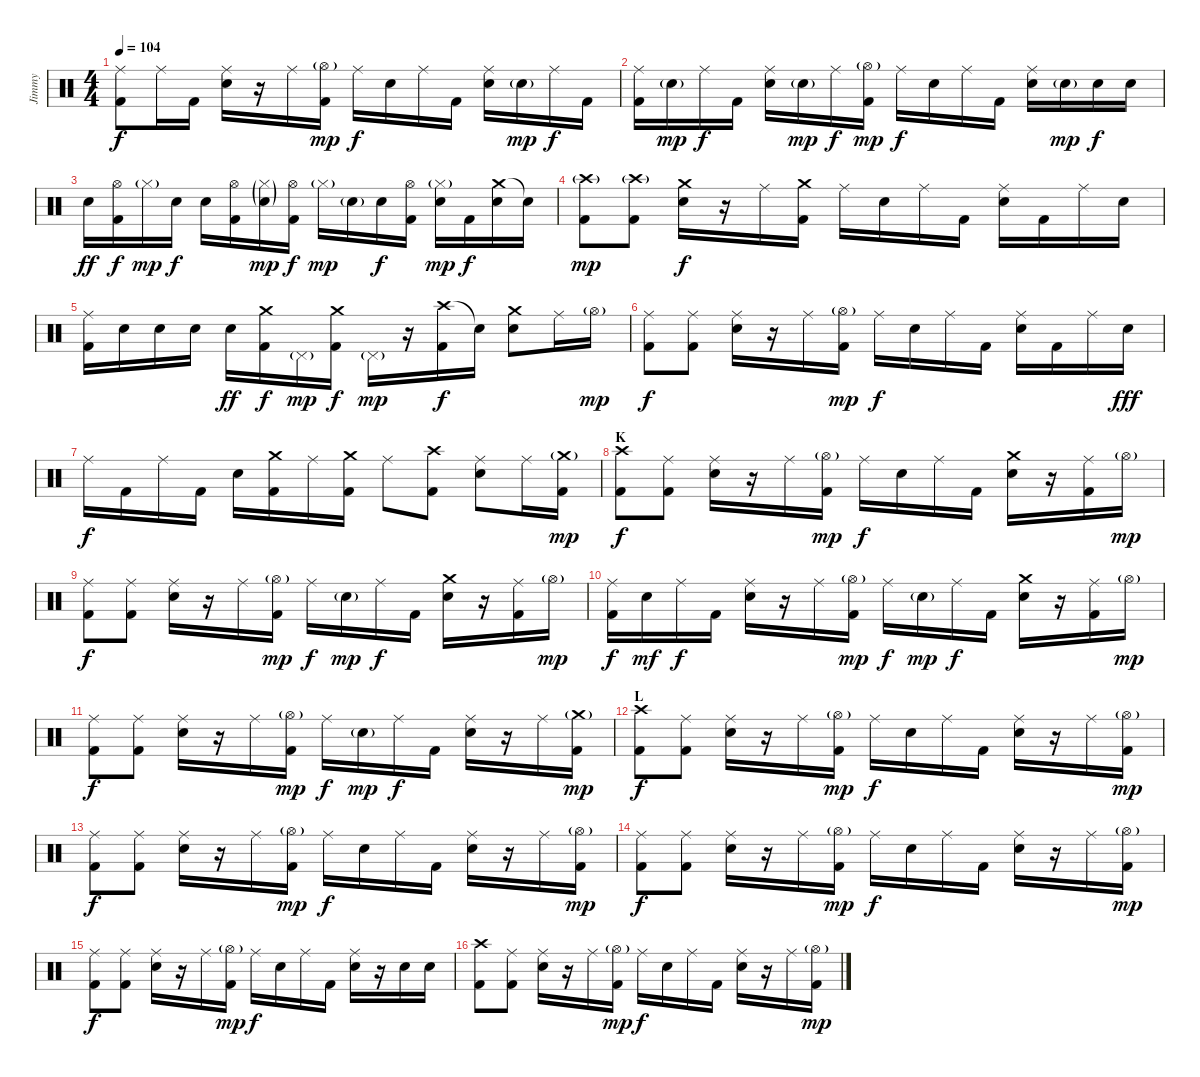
\track ("Jimmy" "Jimmy") {instrument percussion}
\staff {score}
\articulation defaults
\ts (4 4)
\tempo 104
\clef neutral
\ks c
("Ride (middle)" "Kick (hit) 2").8{dy f} "Ride (middle)".16 "Kick (hit) 2".16 ("Ride (middle)" "Electric Snare (hit)").16 r.16 "Ride (middle)".16 ("Hi-Hat (open)"{g} "Kick (hit) 2").16{dy mp} "Ride (middle)".16{dy f} "Electric Snare (hit)".16 "Ride (middle)".16 "Kick (hit) 2".16 ("Ride (middle)" "Electric Snare (hit)").16 "Electric Snare (hit)"{g}.16{dy mp} "Ride (middle)".16{dy f} "Kick (hit) 2".16 |
("Ride (middle)" "Kick (hit) 2").16 "Electric Snare (hit)"{g}.16{dy mp} "Ride (middle)".16{dy f} "Kick (hit) 2".16 ("Ride (middle)" "Electric Snare (hit)").16 "Electric Snare (hit)"{g}.16{dy mp} "Ride (middle)".16{dy f} ("Hi-Hat (open)"{g} "Kick (hit) 2").16{dy mp} "Ride (middle)".16{dy f} "Electric Snare (hit)".16 "Ride (middle)".16 "Kick (hit) 2".16 ("Ride (middle)" "Electric Snare (hit)").16 "Electric Snare (hit)"{g}.16{dy mp} "Electric Snare (hit)".16{dy f} "Electric Snare (hit)".16 |
"Electric Snare (hit)".16{dy ff} ("Hi-Hat (open)" "Kick (hit) 2").16{dy f} "Hi-Hat (closed)"{g}.16{dy mp} "Electric Snare (hit)".16{dy f} "Electric Snare (hit)".16 ("Hi-Hat (open)" "Kick (hit) 2").16 ("Hi-Hat (closed)"{g} "Electric Snare (hit)"{g}).16{dy mp} ("Hi-Hat (open)" "Kick (hit) 2").16{dy f} "Hi-Hat (closed)"{g}.16{dy mp} "Electric Snare (hit)"{g}.16 "Electric Snare (hit)".16{dy f} ("Hi-Hat (open)" "Kick (hit) 2").16 ("Hi-Hat (closed)"{g} "Electric Snare (hit)").16{dy mp} "Kick (hit) 2".16{dy f} ("Crash medium (hit)" "Electric Snare (hit)").16 "Snare (hit)"{t}.16 |
("Crash high (hit)"{g} "Kick (hit) 2").8{dy mp} ("Crash high (hit)"{g} "Kick (hit) 2").8 ("Crash medium (hit)" "Electric Snare (hit)").16{dy f} r.16 "Ride (middle)".16 ("Crash medium (hit)" "Kick (hit) 2").16 "Ride (middle)".16 "Electric Snare (hit)".16 "Ride (middle)".16 "Kick (hit) 2".16 ("Ride (middle)" "Electric Snare (hit)").16 "Kick (hit) 2".16 "Ride (middle)".16 "Electric Snare (hit)".16 |
("Ride (middle)" "Kick (hit) 2").16 "Electric Snare (hit)".16 "Electric Snare (hit)".16 "Electric Snare (hit)".16 "Electric Snare (hit)".16{dy ff} ("Crash medium (hit)" "Kick (hit) 2").16{dy f} "Pedal Hi-Hat (hit)"{g}.16{dy mp} ("Crash medium (hit)" "Kick (hit) 2").16{dy f} "Pedal Hi-Hat (hit)"{g}.16{dy mp} r.16 ("Crash high (hit)" "Kick (hit) 2").16{dy f} "Snare (hit)"{t}.16 ("Crash medium (hit)" "Electric Snare (hit)").8 "Ride (middle)".16 "Hi-Hat (open)"{g}.16{dy mp} |
("Ride (middle)" "Kick (hit) 2").8{dy f} ("Ride (middle)" "Kick (hit) 2").8 ("Ride (middle)" "Electric Snare (hit)").16 r.16 "Ride (middle)".16 ("Hi-Hat (open)"{g} "Kick (hit) 2").16{dy mp} "Ride (middle)".16{dy f} "Electric Snare (hit)".16 "Ride (middle)".16 "Kick (hit) 2".16 ("Ride (middle)" "Electric Snare (hit)").16 "Kick (hit) 2".16 "Ride (middle)".16 "Electric Snare (hit)".16{dy fff} |
"Ride (middle)".16{dy f} "Kick (hit) 2".16 "Ride (middle)".16 "Kick (hit) 2".16 "Electric Snare (hit)".16 ("Crash medium (hit)" "Kick (hit) 2").16 "Ride (middle)".16 ("Crash medium (hit)" "Kick (hit) 2").16 "Ride (middle)".8 ("Crash high (hit)" "Kick (hit) 2").8 ("Ride (middle)" "Electric Snare (hit)").8 "Ride (middle)".16 ("Crash medium (hit)"{g} "Kick (hit) 2").16{dy mp} |
\section ("" "K")
("Crash high (hit)" "Kick (hit) 2").8{dy f} ("Ride (middle)" "Kick (hit) 2").8 ("Ride (middle)" "Electric Snare (hit)").16 r.16 "Ride (middle)".16 ("Hi-Hat (open)"{g} "Kick (hit) 2").16{dy mp} "Ride (middle)".16{dy f} "Electric Snare (hit)".16 "Ride (middle)".16 "Kick (hit) 2".16 ("Crash medium (hit)" "Electric Snare (hit)").16 r.16 ("Ride (middle)" "Kick (hit) 2").16 "Hi-Hat (open)"{g}.16{dy mp} |
("Ride (middle)" "Kick (hit) 2").8{dy f} ("Ride (middle)" "Kick (hit) 2").8 ("Ride (middle)" "Electric Snare (hit)").16 r.16 "Ride (middle)".16 ("Hi-Hat (open)"{g} "Kick (hit) 2").16{dy mp} "Ride (middle)".16{dy f} "Electric Snare (hit)"{g}.16{dy mp} "Ride (middle)".16{dy f} "Kick (hit) 2".16 ("Crash medium (hit)" "Electric Snare (hit)").16 r.16 ("Ride (middle)" "Kick (hit) 2").16 "Hi-Hat (open)"{g}.16{dy mp} |
("Ride (middle)" "Kick (hit) 2").16{dy f} "Electric Snare (hit)".16{dy mf} "Ride (middle)".16{dy f} "Kick (hit) 2".16 ("Ride (middle)" "Electric Snare (hit)").16 r.16 "Ride (middle)".16 ("Hi-Hat (open)"{g} "Kick (hit) 2").16{dy mp} "Ride (middle)".16{dy f} "Electric Snare (hit)"{g}.16{dy mp} "Ride (middle)".16{dy f} "Kick (hit) 2".16 ("Crash medium (hit)" "Electric Snare (hit)").16 r.16 ("Ride (middle)" "Kick (hit) 2").16 "Hi-Hat (open)"{g}.16{dy mp} |
("Ride (middle)" "Kick (hit) 2").8{dy f} ("Ride (middle)" "Kick (hit) 2").8 ("Ride (middle)" "Electric Snare (hit)").16 r.16 "Ride (middle)".16 ("Hi-Hat (open)"{g} "Kick (hit) 2").16{dy mp} "Ride (middle)".16{dy f} "Electric Snare (hit)"{g}.16{dy mp} "Ride (middle)".16{dy f} "Kick (hit) 2".16 ("Ride (middle)" "Electric Snare (hit)").16 r.16 "Ride (middle)".16 ("Crash medium (hit)"{g} "Kick (hit) 2").16{dy mp} |
\section ("" "L")
("Crash high (hit)" "Kick (hit) 2").8{dy f} ("Ride (middle)" "Kick (hit) 2").8 ("Ride (middle)" "Electric Snare (hit)").16 r.16 "Ride (middle)".16 ("Hi-Hat (open)"{g} "Kick (hit) 2").16{dy mp} "Ride (middle)".16{dy f} "Electric Snare (hit)".16 "Ride (middle)".16 "Kick (hit) 2".16 ("Ride (middle)" "Electric Snare (hit)").16 r.16 "Ride (middle)".16 ("Hi-Hat (open)"{g} "Kick (hit) 2").16{dy mp} |
("Ride (middle)" "Kick (hit) 2").8{dy f} ("Ride (middle)" "Kick (hit) 2").8 ("Ride (middle)" "Electric Snare (hit)").16 r.16 "Ride (middle)".16 ("Hi-Hat (open)"{g} "Kick (hit) 2").16{dy mp} "Ride (middle)".16{dy f} "Electric Snare (hit)".16 "Ride (middle)".16 "Kick (hit) 2".16 ("Ride (middle)" "Electric Snare (hit)").16 r.16 "Ride (middle)".16 ("Hi-Hat (open)"{g} "Kick (hit) 2").16{dy mp} |
("Ride (middle)" "Kick (hit) 2").8{dy f} ("Ride (middle)" "Kick (hit) 2").8 ("Ride (middle)" "Electric Snare (hit)").16 r.16 "Ride (middle)".16 ("Hi-Hat (open)"{g} "Kick (hit) 2").16{dy mp} "Ride (middle)".16{dy f} "Electric Snare (hit)".16 "Ride (middle)".16 "Kick (hit) 2".16 ("Ride (middle)" "Electric Snare (hit)").16 r.16 "Ride (middle)".16 ("Hi-Hat (open)"{g} "Kick (hit) 2").16{dy mp} |
("Ride (middle)" "Kick (hit) 2").8{dy f} ("Ride (middle)" "Kick (hit) 2").8 ("Ride (middle)" "Electric Snare (hit)").16 r.16 "Ride (middle)".16 ("Hi-Hat (open)"{g} "Kick (hit) 2").16{dy mp} "Ride (middle)".16{dy f} "Electric Snare (hit)".16 "Ride (middle)".16 "Kick (hit) 2".16 ("Ride (middle)" "Electric Snare (hit)").16 r.16 "Electric Snare (hit)".16 "Electric Snare (hit)".16 |
("Crash high (hit)" "Kick (hit) 2").8 ("Ride (middle)" "Kick (hit) 2").8 ("Ride (middle)" "Electric Snare (hit)").16 r.16 "Ride (middle)".16 ("Hi-Hat (open)"{g} "Kick (hit) 2").16{dy mp} "Ride (middle)".16{dy f} "Electric Snare (hit)".16 "Ride (middle)".16 "Kick (hit) 2".16 ("Ride (middle)" "Electric Snare (hit)").16 r.16 "Ride (middle)".16 ("Hi-Hat (open)"{g} "Kick (hit) 2").16{dy mp}
